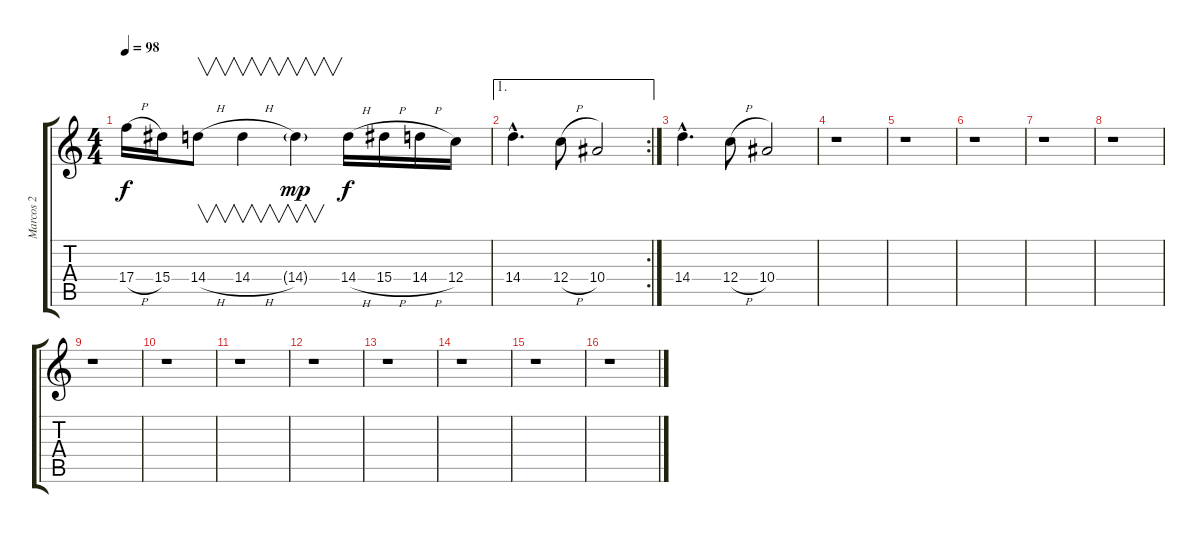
\track ("Marcos 2" "Marcos 2") {instrument distortionguitar}
\staff {score tabs}
\tuning (D4 A3 F3 C3 G2 C2) {hide}
\ts (4 4)
\tempo 98
\clef g2
\ks c
17.4{h}.16{dy f} 15.4.16 14.4{h}.8{v} 14.4{h}.4{v} 14.4{g}.4{v dy mp} 14.4{h}.16{dy f} 15.4{h}.16 14.4{h}.16 12.4.16 |
\ae 1
\rc 2
14.4{hac}.4{d} 12.4{h}.8 10.4.2 |
14.4{hac}.4{d} 12.4{h}.8 10.4.2 |
r.1 |
r.1 |
r.1 |
r.1 |
r.1 |
r.1 |
r.1 |
r.1 |
r.1 |
r.1 |
r.1 |
r.1 |
r.1
